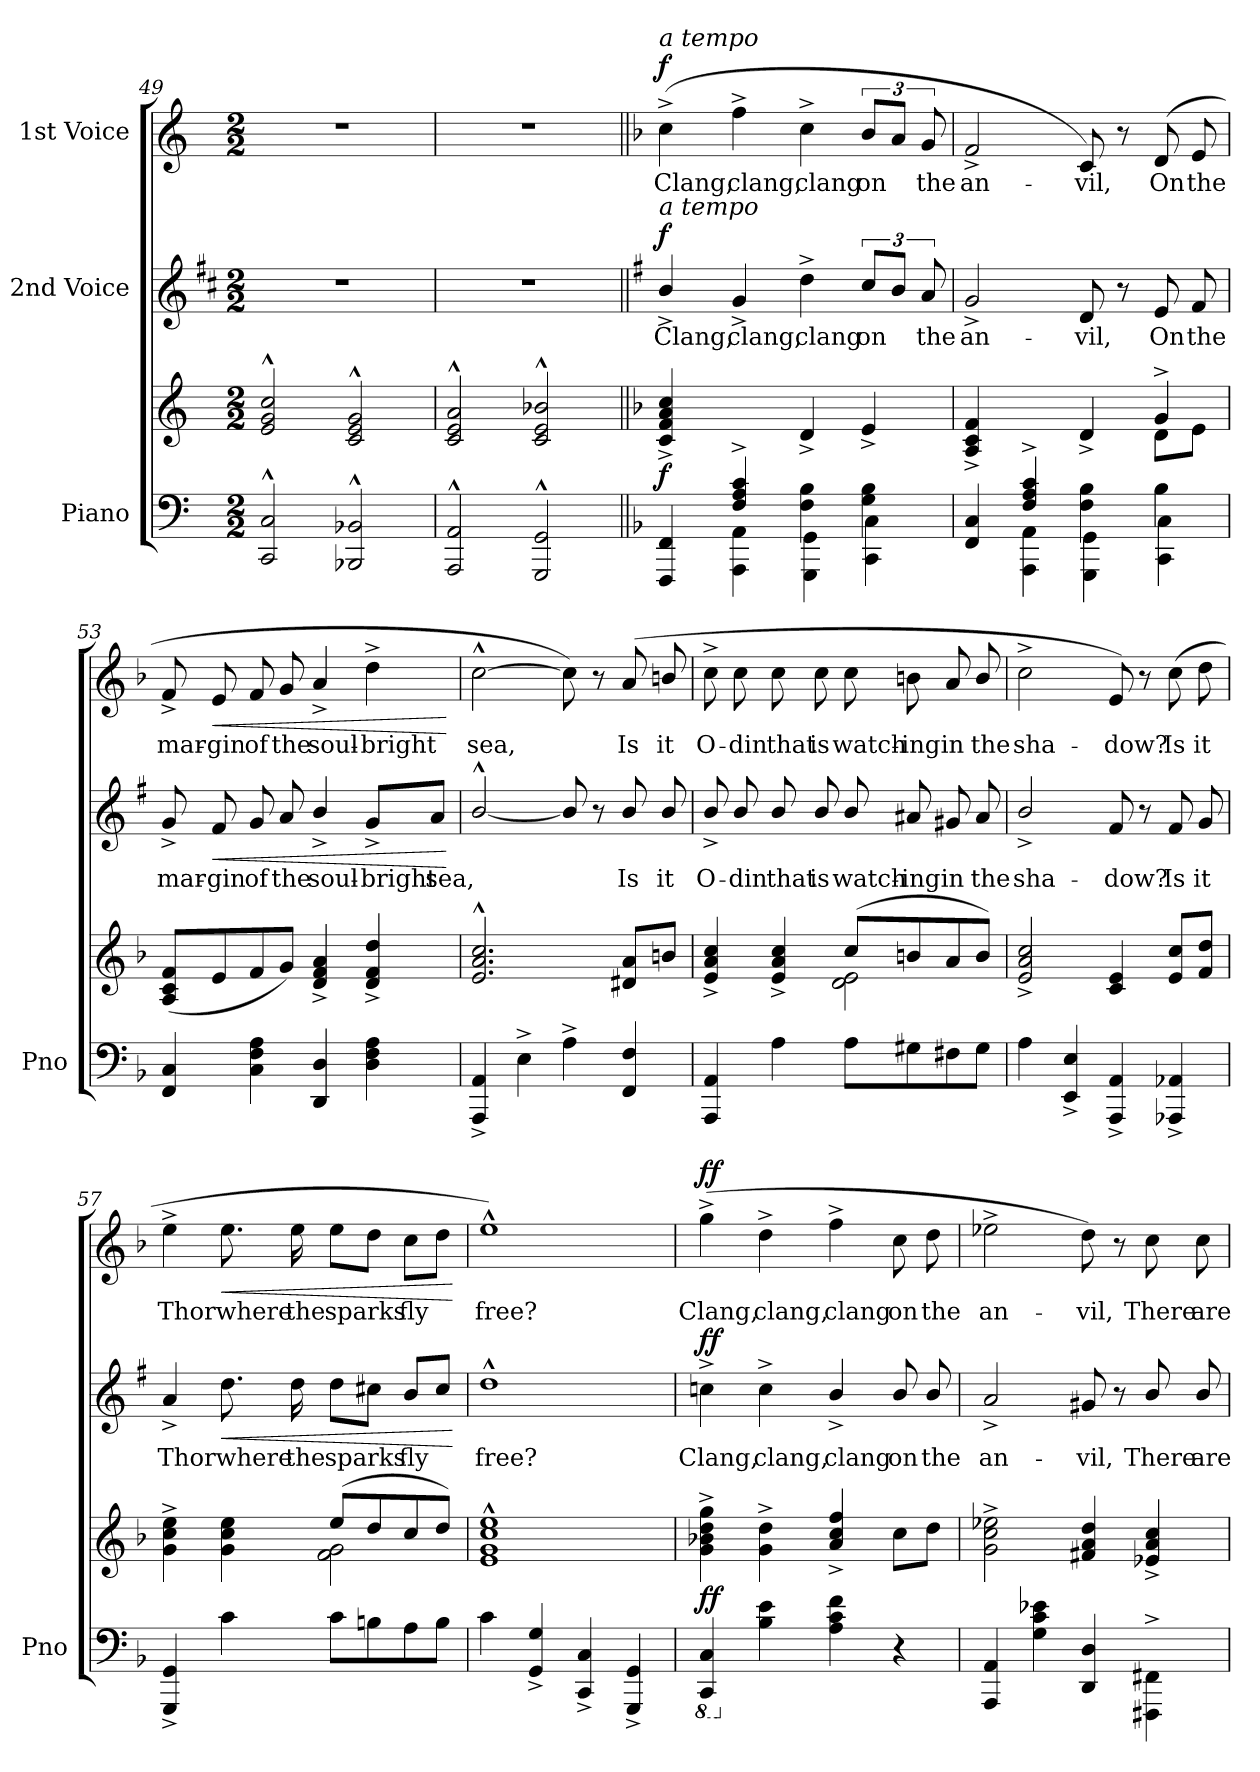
**kern	**kern	**dynam	**kern	**text	**dynam	**kern	**text	**dynam
*part3	*part3	*part3	*part2	*part2	*part2	*part1	*part1	*part1
*staff4	*staff3	*staff3/4	*staff2	*staff2	*staff2	*staff1	*staff1	*staff1
*I"Piano	*	*	*I"2nd Voice	*	*	*I"1st Voice	*	*
*I'Pno	*	*	*	*	*	*	*	*
*clefF4	*clefG2	*	*clefG2	*	*	*clefG2	*	*
*	*	*	*ITrd1c2	*	*	*	*	*
*k[]	*k[]	*	*k[]	*	*	*k[]	*	*
*M2/2	*M2/2	*	*M2/2	*	*	*M2/2	*	*
=49	=49	=49	=49	=49	=49	=49	=49	=49
2CC/^^ 2C/^^	2e/^^ 2g/^^ 2cc/^^	.	1r	.	.	1r	.	.
2BBB-X/^^ 2BB-X/^^	2c/^^ 2e/^^ 2g/^^	.	.	.	.	.	.	.
=50	=50	=50	=50	=50	=50	=50	=50	=50
2AAA/^^ 2AA/^^	2c/^^ 2e/^^ 2a/^^	.	1r	.	.	1r	.	.
2GGG/^^ 2GG/^^	2c/^^ 2e/^^ 2b-X/^^	.	.	.	.	.	.	.
=51||	=51||	=51||	=51||	=51||	=51||	=51||	=51||	=51||
*k[b-]	*k[b-]	*	*k[b-]	*	*	*k[b-]	*	*
*^	*	*	*	*	*	*	*	*
*	*^	*	*	*	*	*	*	*	*
!	!	!	!	!	!	!	!	!LO:TX:i:t=a tempo	!	!
!	!	!	!	!	!LO:TX:i:t=a tempo	!	!	!	!	!
!	!	!	!	!LO:DY:b	!	!	!LO:DY:a	!	!	!LO:DY:a
4ryy	2ryy	4FFF/ 4FF/	4c/^> 4f/^> 4a/^> 4cc/^>	f	4a^>/	Clang,	f	(4cc^\	Clang,	f
4F/^> 4A/^> 4c/^>	.	4AAA\ 4AA\	4ryy	.	4f^>/	clang,	.	4ff^\	clang,	.
2ryy	4F\ 4B-\	4GGG\ 4GG\	4d^/	.	4cc^>\	clang	.	4cc^\	clang	.
.	4G\ 4B-\	4CC\ 4C\	4e^/	.	12b-/L	on	.	12b-/L	on	.
.	.	.	.	.	12a/J	.	.	12a/J	.	.
.	.	.	.	.	12g/	the	.	12g/	the	.
=52	=52	=52	=52	=52	=52	=52	=52	=52	=52	=52
*	*	*	*^	*	*	*	*	*	*	*
4ryy	2ryy	4FF/ 4C/	4A/^> 4c/^> 4f/^>	2.ryy	.	2f^>/	an-	.	2f^>/	an-	.
4F/^> 4A/^> 4c/^>	.	4AAA\ 4AA\	4ryy	.	.	.	.	.	.	.	.
2ryy	4F\ 4B-\	4GGG\ 4GG\	4d^/	.	.	8c/	-vil,	.	8c/)	-vil,	.
.	.	.	.	.	.	8r	.	.	8r	.	.
.	4B-\	4CC\ 4C\	4g^/	8d\L	.	8d/	On	.	(8d/	On	.
.	.	.	.	8e\J	.	8e/	the	.	8e/	the	.
*v	*v	*v	*	*	*	*	*	*	*	*	*
*	*v	*v	*	*	*	*	*	*	*
=53	=53	=53	=53	=53	=53	=53	=53	=53
4FF/ 4C/	(>8A/ 8c/ 8f/L	.	8f^>/	mar-	.	8f^>/	mar-	.
!	!	!	!	!	!LO:HP:b	!	!	!LO:HP:b
.	8e/	.	8e/	-gin	<	8e/	-gin	<
4C\ 4F\ 4A\	8f/	.	8f/	of	.	8f/	of	.
.	8g/J)	.	8g/	the	.	8g/	the	.
4DD/ 4D/	4d/^> 4f/^> 4a/^>	.	4a^>/	soul-	.	4a^>/	soul-	.
4D\ 4F\ 4A\	4d/^> 4f/^> 4dd/^>	.	8f^>/L	-bright	.	4dd^\	-bright	.
.	.	.	8g/J	sea,	.	.	.	.
.	.	.	.	.	[	.	.	[
=54	=54	=54	=54	=54	=54	=54	=54	=54
4AAA/^> 4AA/^>	2.e/^^ 2.a/^^ 2.cc/^^	.	[2a^^/	.	.	[2cc^^\	sea,	.
4E^\	.	.	.	.	.	.	.	.
4A^\	.	.	8a/]	.	.	8cc\])	.	.
.	.	.	8r	.	.	8r	.	.
4FF/ 4F/	8d#X/ 8a/L	.	8a/	Is	.	(8a/	Is	.
.	8bn/J	.	8a/	it	.	8bn/	it	.
=55	=55	=55	=55	=55	=55	=55	=55	=55
*	*^	*	*	*	*	*	*	*
4AAA/ 4AA/	4e/^> 4a/^> 4cc/^>	2ryy	.	8a^>/	O-	.	8cc^\	O-	.
.	.	.	.	8a/	-din	.	8cc\	-din	.
4A\	4e/^> 4a/^> 4cc/^>	.	.	8a/	that	.	8cc\	that	.
.	.	.	.	8a/	is	.	8cc\	is	.
8A\L	(8cc/L	2d\ 2e\	.	8a/	watch-	.	8cc\	watch-	.
8G#X\	8bn/	.	.	8g#X/	-ing	.	8bn\	-ing	.
8F#X\	8a/	.	.	8f#X/	in	.	8a/	in	.
8G#\J	8b/J)	.	.	8g#/	the	.	8b/	the	.
*	*v	*v	*	*	*	*	*	*	*
=56	=56	=56	=56	=56	=56	=56	=56	=56
4A\	2e/^> 2a/^> 2cc/^>	.	2a^>/	sha-	.	2cc^\	sha-	.
4EE/^> 4E/^>	.	.	.	.	.	.	.	.
4AAA/^> 4AA/^>	4c/ 4e/	.	8e/	-dow?	.	8e/)	-dow?	.
.	.	.	8r	.	.	8r	.	.
4AAA-X/^> 4AA-X/^>	8e/ 8cc/L	.	8e/	Is	.	(8cc\	Is	.
.	8f/ 8dd/J	.	8f/	it	.	8dd\	it	.
=57	=57	=57	=57	=57	=57	=57	=57	=57
*	*^	*	*	*	*	*	*	*
4GGG/^> 4GG/^>	4g\^ 4cc\^ 4ee\^	2ryy	.	4g^>/	Thor	.	4ee^\	Thor	.
!	!	!	!	!	!	!LO:HP:b	!	!	!LO:HP:b
4c\	4g\ 4cc\ 4ee\	.	.	8.cc\	where	<	8.ee\	where	<
.	.	.	.	16cc\	the	.	16ee\	the	.
8c\L	(8ee/L	2f\ 2g\	.	8cc\L	sparks	.	8ee\L	sparks	.
8Bn\	8dd/	.	.	8bn\J	.	.	8dd\J	.	.
8A\	8cc/	.	.	8a/L	fly	.	8cc\L	fly	.
8B\J	8dd/J)	.	.	8b/J	.	.	8dd\J	.	.
*	*v	*v	*	*	*	*	*	*	*
.	.	.	.	.	[	.	.	[
=58	=58	=58	=58	=58	=58	=58	=58	=58
4c\	1e^^ 1g^^ 1cc^^ 1ee^^	.	1cc^^	free?	.	1ee^^)	free?	.
4GG/^> 4G/^>	.	.	.	.	.	.	.	.
4CC/^> 4C/^>	.	.	.	.	.	.	.	.
4GGG/^> 4GG/^>	.	.	.	.	.	.	.	.
=59	=59	=59	=59	=59	=59	=59	=59	=59
*8ba	*	*	*	*	*	*	*	*
!	!	!LO:DY:b	!	!	!LO:DY:a	!	!	!LO:DY:a
4CCC/ 4CC/	4g\^ 4b-X\^ 4dd\^ 4gg\^	ff	4b-X^\	Clang,	ff	(4gg^\	Clang,	ff
*X8ba	*	*	*	*	*	*	*	*
4B-\ 4e\	4g\^ 4dd\^	.	4b-^>\	clang,	.	4dd^\	clang,	.
4A\ 4c\ 4f\	4a/^> 4cc/^> 4ff/^>	.	4a^>/	clang	.	4ff^\	clang	.
4r	8cc\L	.	8a/	on	.	8cc\	on	.
.	8dd\J	.	8a/	the	.	8dd\	the	.
=60	=60	=60	=60	=60	=60	=60	=60	=60
4AAA/ 4AA/	2g\^ 2cc\^ 2ee-X\^	.	2g^>/	an-	.	2ee-X^\	an-	.
4G\ 4c\ 4e-X\	.	.	.	.	.	.	.	.
4DD/ 4D/	4f#X/ 4a/ 4dd/	.	8f#X/	-vil,	.	8dd\)	-vil,	.
.	.	.	8r	.	.	8r	.	.
4FFF#X\^> 4FF#X\^>	4e-X/^> 4a/^> 4cc/^>	.	8a/	There	.	8cc\	There	.
.	.	.	8a/	are	.	8cc\	are	.
=	=	=	=	=	=	=	=	=
*-	*-	*-	*-	*-	*-	*-	*-	*-
